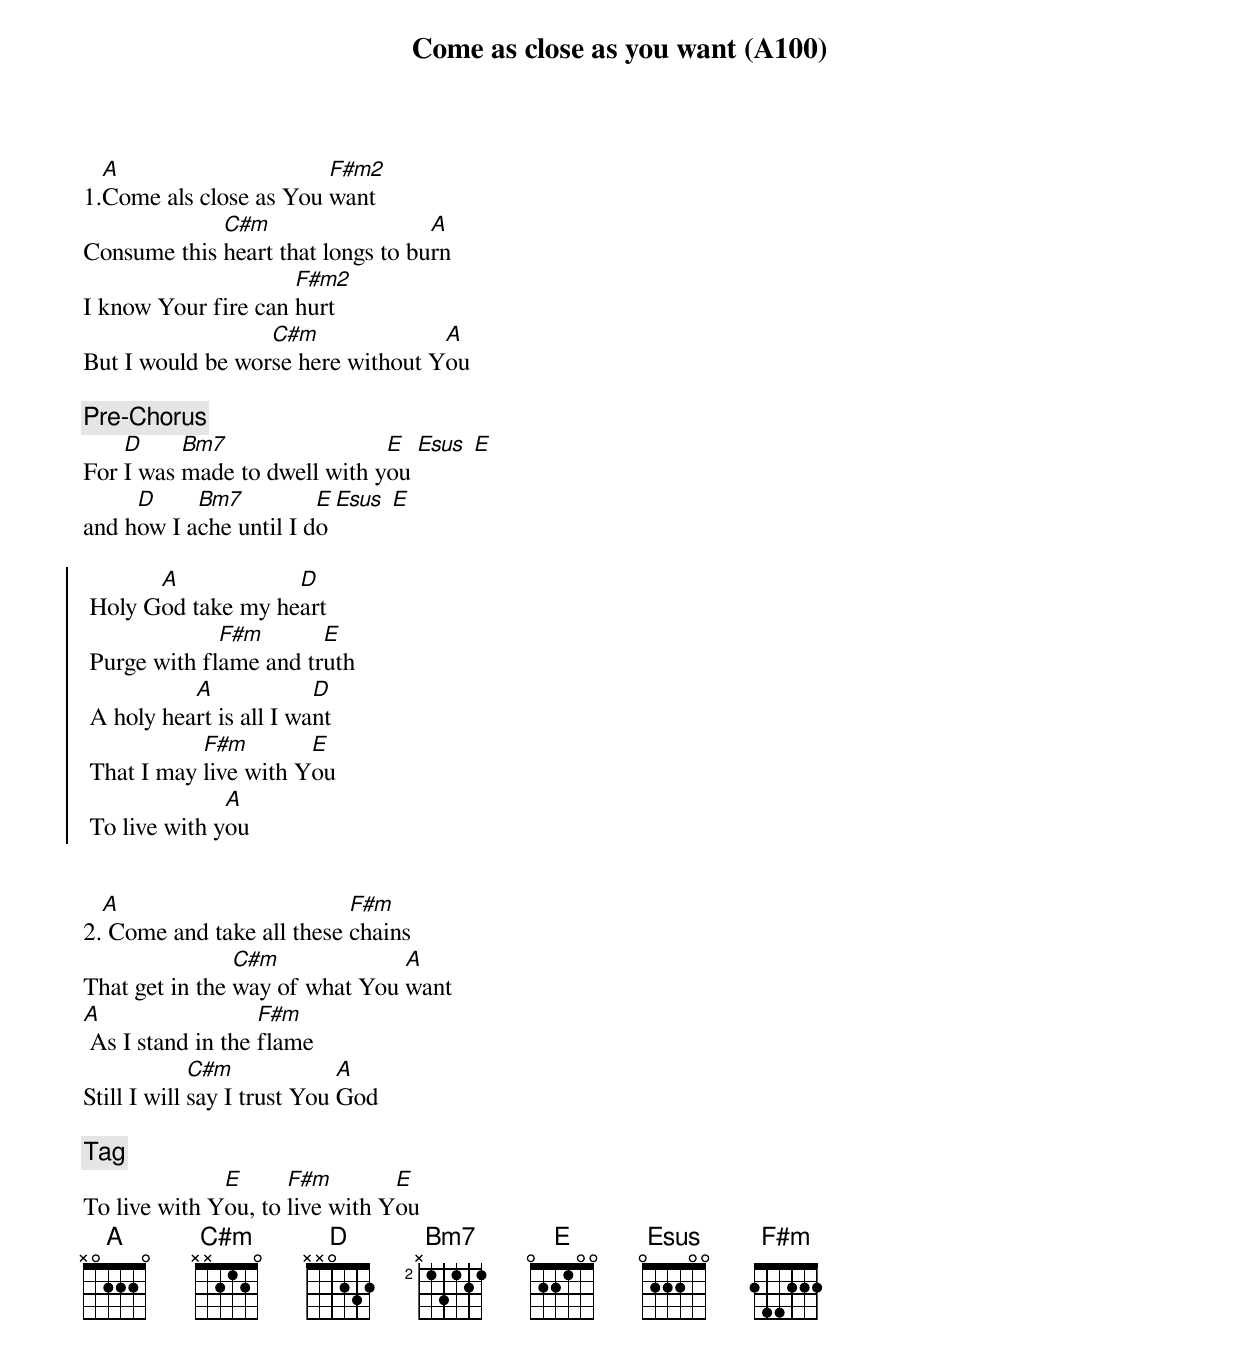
{title: Come as close as you want (A100)}
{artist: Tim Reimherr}

1.[A]Come als close as You [F#m2]want
Consume this [C#m]heart that longs to bu[A]rn
I know Your fire can [F#m2]hurt
But I would be wor[C#m]se here without Y[A]ou

{comment: Pre-Chorus}
For [D]I was [Bm7]made to dwell with y[E]ou [Esus] [E]
and h[D]ow I a[Bm7]che until I d[E]o [Esus] [E]

{soc}
 Holy G[A]od take my he[D]art
 Purge with fl[F#m]ame and tr[E]uth
 A holy hea[A]rt is all I wa[D]nt
 That I may [F#m]live with Y[E]ou
 To live with y[A]ou
 {eoc}


2.[A] Come and take all these [F#m]chains
That get in the [C#m]way of what You [A]want
[A] As I stand in the [F#m]flame
Still I will [C#m]say I trust You [A]God

{comment: Tag}
To live with Y[E]ou, to [F#m]live with Y[E]ou
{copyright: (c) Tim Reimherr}
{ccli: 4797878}
